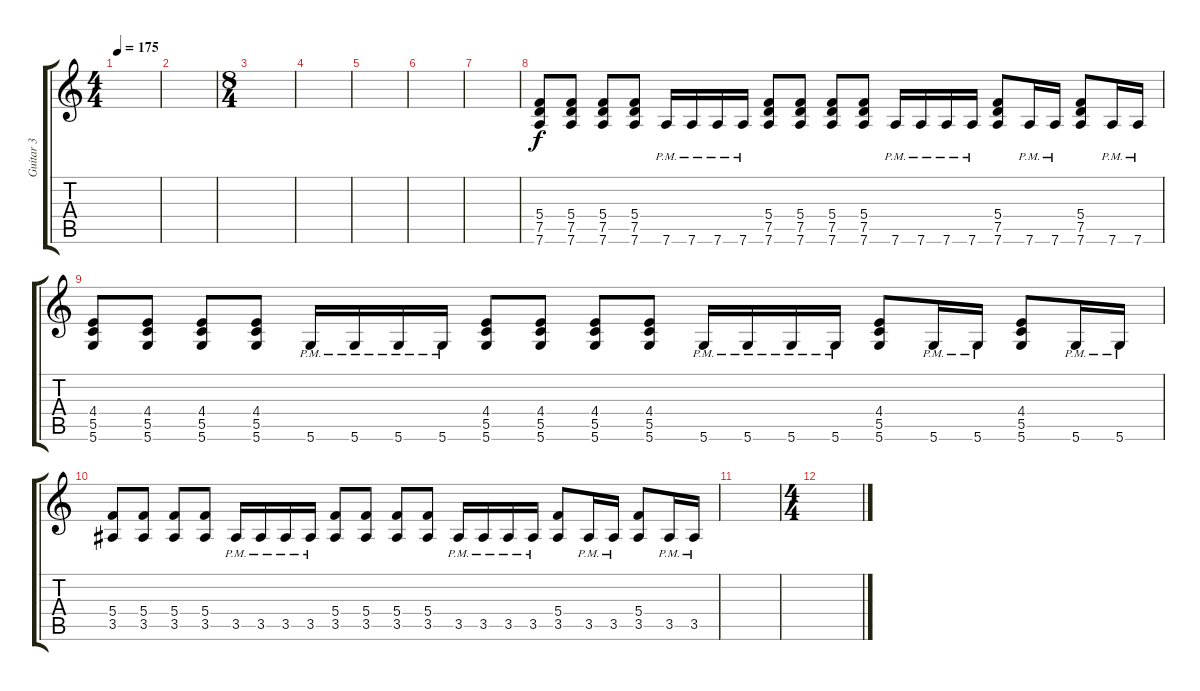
\track ("Guitar 3" "Guitar 3") {instrument overdrivenguitar}
\staff {score tabs}
\tuning (D4 A3 F3 C3 G2 D2) {hide}
\ts (4 4)
\tempo 175
\clef g2
\ks c
|
|
\ts (8 4)
|
|
|
|
|
(5.4 7.5 7.6).8{balance 8 instrument distortionguitar} (5.4 7.5 7.6).8 (5.4 7.5 7.6).8 (5.4 7.5 7.6).8 7.6{pm}.16 7.6{pm}.16 7.6{pm}.16 7.6{pm}.16 (5.4 7.5 7.6).8 (5.4 7.5 7.6).8 (5.4 7.5 7.6).8 (5.4 7.5 7.6).8 7.6{pm}.16 7.6{pm}.16 7.6{pm}.16 7.6{pm}.16 (5.4 7.5 7.6).8 7.6{pm}.16 7.6{pm}.16 (5.4 7.5 7.6).8 7.6{pm}.16 7.6{pm}.16 |
(4.4 5.5 5.6).8 (4.4 5.5 5.6).8 (4.4 5.5 5.6).8 (4.4 5.5 5.6).8 5.6{pm}.16 5.6{pm}.16 5.6{pm}.16 5.6{pm}.16 (4.4 5.5 5.6).8 (4.4 5.5 5.6).8 (4.4 5.5 5.6).8 (4.4 5.5 5.6).8 5.6{pm}.16 5.6{pm}.16 5.6{pm}.16 5.6{pm}.16 (4.4 5.5 5.6).8 5.6{pm}.16 5.6{pm}.16 (4.4 5.5 5.6).8 5.6{pm}.16 5.6{pm}.16 |
(5.4 3.5).8 (5.4 3.5).8 (5.4 3.5).8 (5.4 3.5).8 3.5{pm}.16 3.5{pm}.16 3.5{pm}.16 3.5{pm}.16 (5.4 3.5).8 (5.4 3.5).8 (5.4 3.5).8 (5.4 3.5).8 3.5{pm}.16 3.5{pm}.16 3.5{pm}.16 3.5{pm}.16 (5.4 3.5).8 3.5{pm}.16 3.5{pm}.16 (5.4 3.5).8 3.5{pm}.16 3.5{pm}.16 |
|
\ts (4 4)
